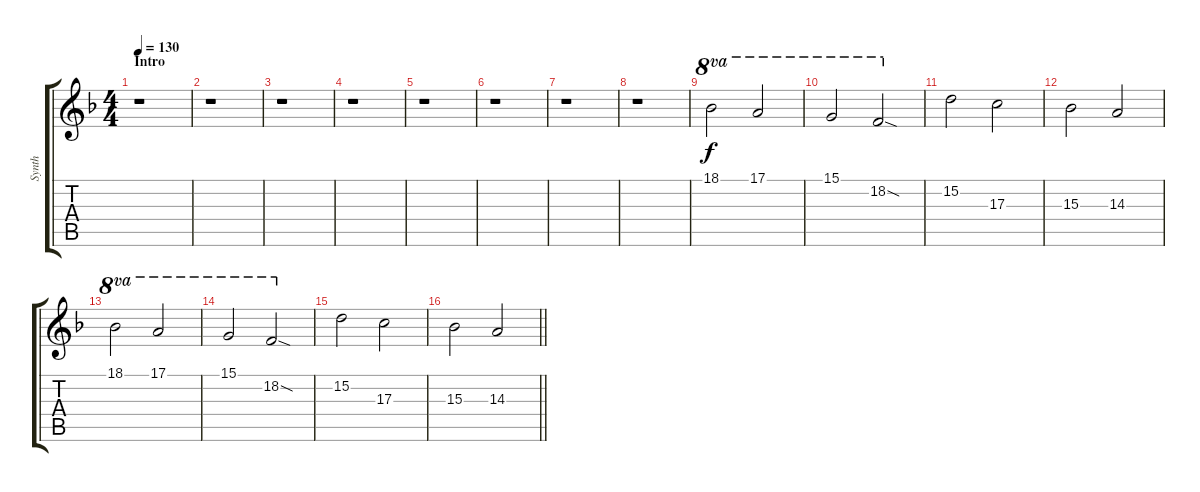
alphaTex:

\track ("Synth" "Synth") {instrument synthstrings1}
\staff {score tabs}
\tuning (E4 B3 G3 D3 A2 E2) {hide}
\ts (4 4)
\section ("" "Intro")
\tempo 130
\clef g2
\ks f
r.1{dy f instrument synthstrings1} |
r.1 |
r.1 |
r.1 |
r.1 |
r.1 |
r.1 |
r.1 |
18.1.2{ot 8va} 17.1.2{ot 8va} |
15.1.2{ot 8va} 18.2{sod}.2{ot 8va} |
15.2.2 17.3.2 |
15.3.2 14.3.2 |
18.1.2{ot 8va} 17.1.2{ot 8va} |
15.1.2{ot 8va} 18.2{sod}.2{ot 8va} |
15.2.2 17.3.2 |
\barLineRight lightlight
15.3.2 14.3.2
